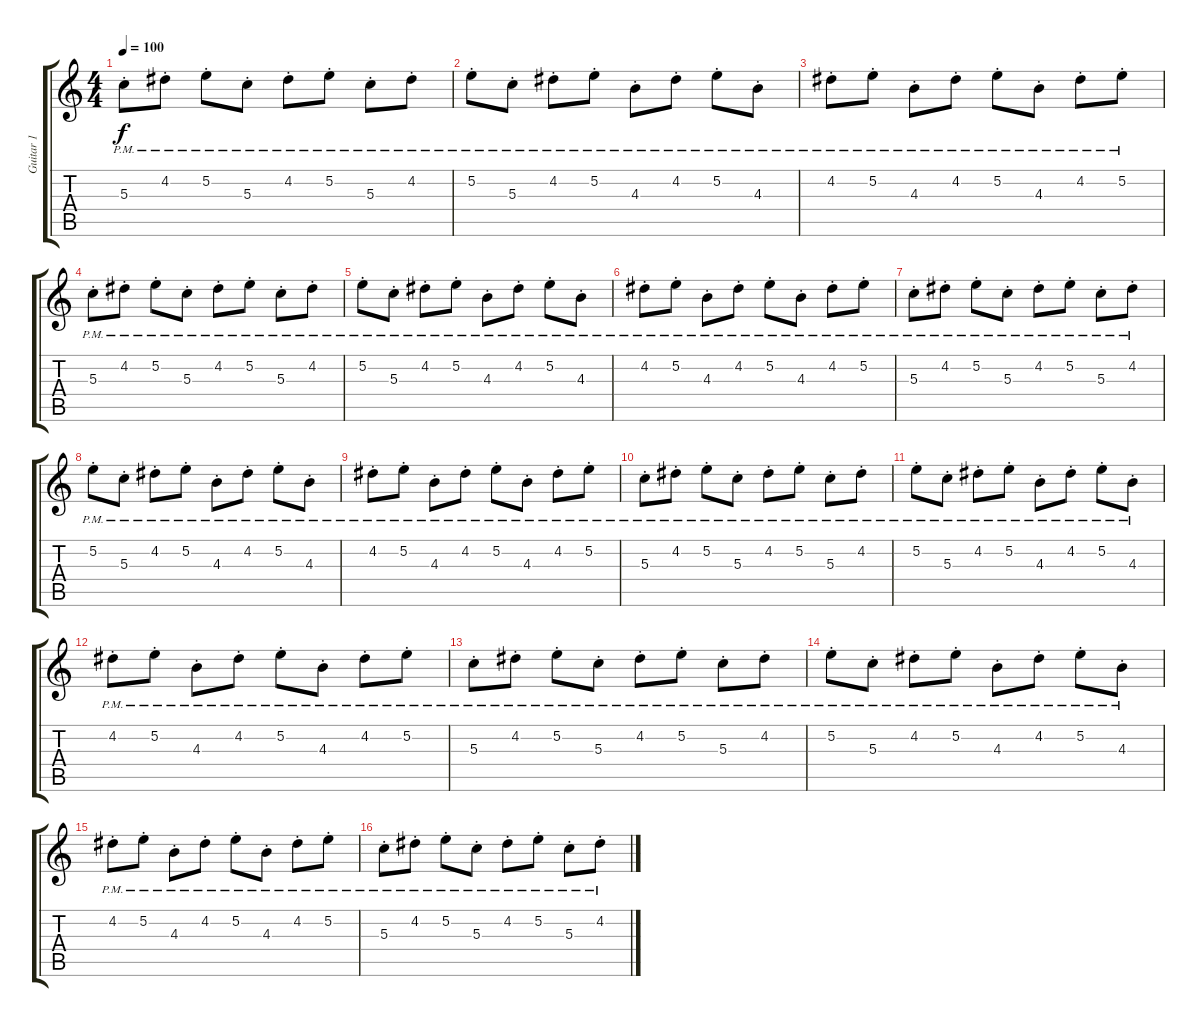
\track ("Guitar 1" "Guitar 1") {instrument electricguitarclean}
\staff {score tabs}
\tuning (E4 B3 G3 D3 A2 E2) {hide}
\ts (4 4)
\tempo 100
\clef g2
\ks c
5.3{pm st}.8{dy f} 4.2{pm st}.8 5.2{pm st}.8 5.3{pm st}.8 4.2{pm st}.8 5.2{pm st}.8 5.3{pm st}.8 4.2{pm st}.8 |
5.2{pm st}.8 5.3{pm st}.8 4.2{pm st}.8 5.2{pm st}.8 4.3{pm st}.8 4.2{pm st}.8 5.2{pm st}.8 4.3{pm st}.8 |
4.2{pm st}.8 5.2{pm st}.8 4.3{pm st}.8 4.2{pm st}.8 5.2{pm st}.8 4.3{pm st}.8 4.2{pm st}.8 5.2{pm st}.8 |
5.3{pm st}.8 4.2{pm st}.8 5.2{pm st}.8 5.3{pm st}.8 4.2{pm st}.8 5.2{pm st}.8 5.3{pm st}.8 4.2{pm st}.8 |
5.2{pm st}.8 5.3{pm st}.8 4.2{pm st}.8 5.2{pm st}.8 4.3{pm st}.8 4.2{pm st}.8 5.2{pm st}.8 4.3{pm st}.8 |
4.2{pm st}.8 5.2{pm st}.8 4.3{pm st}.8 4.2{pm st}.8 5.2{pm st}.8 4.3{pm st}.8 4.2{pm st}.8 5.2{pm st}.8 |
5.3{pm st}.8 4.2{pm st}.8 5.2{pm st}.8 5.3{pm st}.8 4.2{pm st}.8 5.2{pm st}.8 5.3{pm st}.8 4.2{pm st}.8 |
5.2{pm st}.8 5.3{pm st}.8 4.2{pm st}.8 5.2{pm st}.8 4.3{pm st}.8 4.2{pm st}.8 5.2{pm st}.8 4.3{pm st}.8 |
4.2{pm st}.8 5.2{pm st}.8 4.3{pm st}.8 4.2{pm st}.8 5.2{pm st}.8 4.3{pm st}.8 4.2{pm st}.8 5.2{pm st}.8 |
5.3{pm st}.8 4.2{pm st}.8 5.2{pm st}.8 5.3{pm st}.8 4.2{pm st}.8 5.2{pm st}.8 5.3{pm st}.8 4.2{pm st}.8 |
5.2{pm st}.8 5.3{pm st}.8 4.2{pm st}.8 5.2{pm st}.8 4.3{pm st}.8 4.2{pm st}.8 5.2{pm st}.8 4.3{pm st}.8 |
4.2{pm st}.8 5.2{pm st}.8 4.3{pm st}.8 4.2{pm st}.8 5.2{pm st}.8 4.3{pm st}.8 4.2{pm st}.8 5.2{pm st}.8 |
5.3{pm st}.8 4.2{pm st}.8 5.2{pm st}.8 5.3{pm st}.8 4.2{pm st}.8 5.2{pm st}.8 5.3{pm st}.8 4.2{pm st}.8 |
5.2{pm st}.8 5.3{pm st}.8 4.2{pm st}.8 5.2{pm st}.8 4.3{pm st}.8 4.2{pm st}.8 5.2{pm st}.8 4.3{pm st}.8 |
4.2{pm st}.8 5.2{pm st}.8 4.3{pm st}.8 4.2{pm st}.8 5.2{pm st}.8 4.3{pm st}.8 4.2{pm st}.8 5.2{pm st}.8 |
5.3{pm st}.8 4.2{pm st}.8 5.2{pm st}.8 5.3{pm st}.8 4.2{pm st}.8 5.2{pm st}.8 5.3{pm st}.8 4.2{pm st}.8
